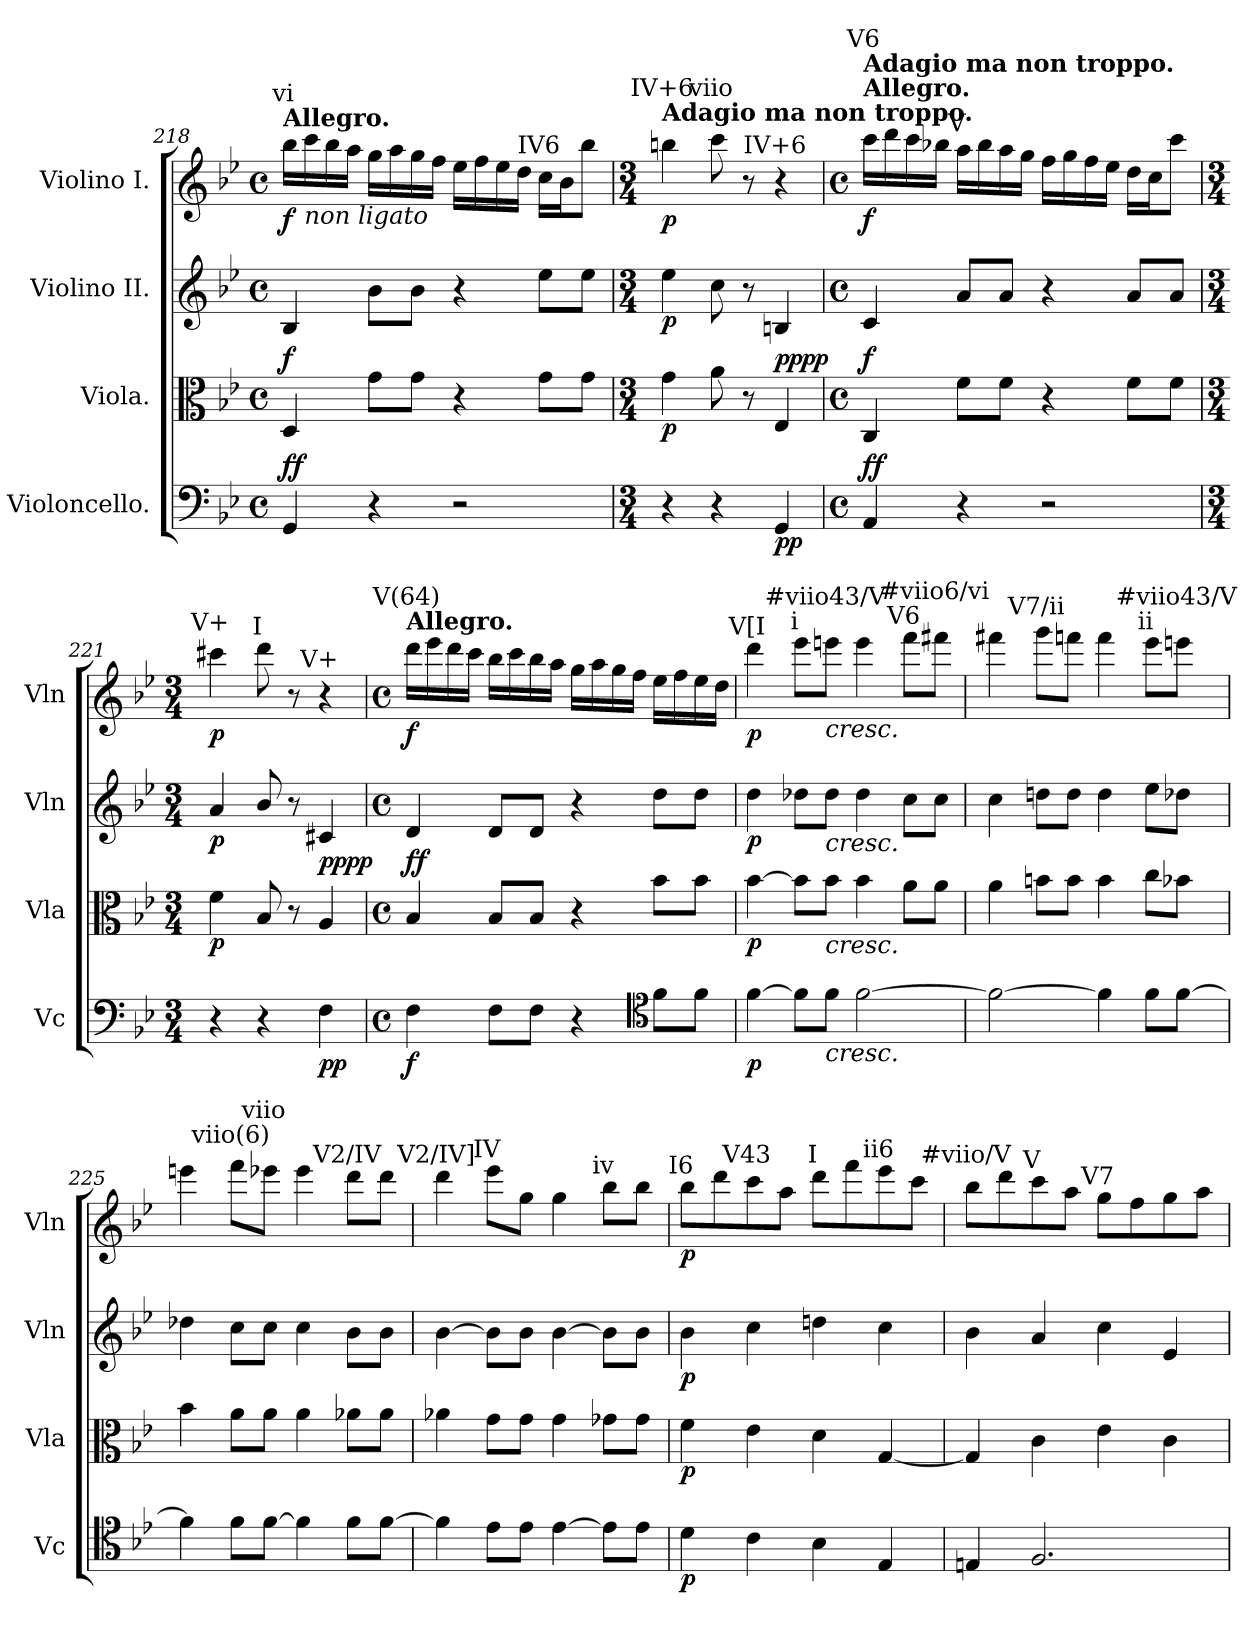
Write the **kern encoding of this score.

**kern	**dynam	**kern	**dynam	**kern	**dynam	**kern	**dynam
*part4	*part4	*part3	*part3	*part2	*part2	*part1	*part1
*staff4	*staff4	*staff3	*staff3	*staff2	*staff2	*staff1	*staff1
*I"Violoncello.	*	*I"Viola.	*	*I"Violino II.	*	*I"Violino I.	*
*I'Vc	*	*I'Vla	*	*I'Vln	*	*I'Vln	*
!!LO:PB:g=z
*clefF4	*	*clefC3	*	*clefG2	*	*clefG2	*
*k[b-e-]	*	*k[b-e-]	*	*k[b-e-]	*	*k[b-e-]	*
*B-:	*	*B-:	*	*B-:	*	*B-:	*
*M4/4	*	*M4/4	*	*M4/4	*	*M4/4	*
*met(c)	*	*met(c)	*	*met(c)	*	*met(c)	*
=218	=218	=218	=218	=218	=218	=218	=218
!	!	!	!	!	!	!LO:TX:a:B:t=Allegro.	!
!	!	!	!	!	!	!LO:TX:a:cj:t=vi	!
!	!LO:DY:b	!	!	!	!	!	!
!	!LO:DY:n=1:a	!	!LO:DY:a	!	!	!	!LO:DY:b
4GG/	f f	4D/	f	4B-/	.	16bb-\LL	f
!	!	!	!	!	!	!LO:TX:b:i:t=non ligato	!
.	.	.	.	.	.	16ccc\	.
.	.	.	.	.	.	16bb-\	.
.	.	.	.	.	.	16aa\JJ	.
4r	.	8g\L	.	8b-\L	.	16gg\LL	.
.	.	.	.	.	.	16aa\	.
.	.	8g\J	.	8b-\J	.	16gg\	.
.	.	.	.	.	.	16ff\JJ	.
2r	.	4r	.	4r	.	16ee-\LL	.
.	.	.	.	.	.	16ff\	.
.	.	.	.	.	.	16ee-\	.
.	.	.	.	.	.	16dd\JJ	.
!	!	!	!	!	!	!LO:TX:a:cj:t=IV6	!
.	.	8g\L	.	8ee-\L	.	16cc\LL	.
.	.	.	.	.	.	16b-\J	.
.	.	8g\J	.	8ee-\J	.	8bb-\J	.
!!LO:LB:g=z
=219	=219	=219	=219	=219	=219	=219	=219
*M3/4	*	*M3/4	*	*M3/4	*	*M3/4	*
!	!	!	!	!	!	!LO:TX:a:B:t=Adagio ma non troppo.	!
!	!	!	!	!	!	!LO:TX:a:cj:t=IV+6	!
!	!	!	!LO:DY:b	!	!LO:DY:b	!	!LO:DY:b
4r	.	4g\	p	4ee-\	p	4bbn\	p
!	!	!	!	!	!	!LO:TX:a:cj:t=viio	!
4r	.	8a\	.	8cc\	.	8ccc\	.
.	.	8r	.	8r	.	8r	.
!	!	!	!	!	!	!LO:TX:a:cj:t=IV+6	!
!	!LO:DY:b	!	!LO:DY:a	!	!	!	!
!	!	!	!LO:DY:n=1:b	!	!	!	!
4GG/	pp	4E-/	pp pp	4Bn/	.	4r	.
=220	=220	=220	=220	=220	=220	=220	=220
*M4/4	*	*M4/4	*	*M4/4	*	*M4/4	*
*met(c)	*	*met(c)	*	*met(c)	*	*met(c)	*
!	!	!	!	!	!	!LO:TX:a:B:t=Allegro.	!
!	!	!	!	!	!	!LO:TX:a:B:t=Adagio ma non troppo.	!
!	!	!	!	!	!	!LO:TX:a:cj:t=V6	!
!	!LO:DY:b	!	!	!	!	!	!
!	!LO:DY:n=1:a	!	!LO:DY:a	!	!	!	!LO:DY:b
4AA/	f f	4C/	f	4c/	.	16ccc\LL	f
.	.	.	.	.	.	16ddd\	.
.	.	.	.	.	.	16ccc\	.
.	.	.	.	.	.	16bb-X\JJ	.
!	!	!	!	!	!	!LO:TX:a:cj:t=V	!
4r	.	8f\L	.	8a/L	.	16aa\LL	.
.	.	.	.	.	.	16bb-\	.
.	.	8f\J	.	8a/J	.	16aa\	.
.	.	.	.	.	.	16gg\JJ	.
2r	.	4r	.	4r	.	16ff\LL	.
.	.	.	.	.	.	16gg\	.
.	.	.	.	.	.	16ff\	.
.	.	.	.	.	.	16ee-\JJ	.
.	.	8f\L	.	8a/L	.	16dd\LL	.
.	.	.	.	.	.	16cc\J	.
.	.	8f\J	.	8a/J	.	8ccc\J	.
=221	=221	=221	=221	=221	=221	=221	=221
*M3/4	*	*M3/4	*	*M3/4	*	*M3/4	*
!	!	!	!	!	!	!LO:TX:a:cj:t=V+	!
!	!	!	!LO:DY:b	!	!LO:DY:b	!	!LO:DY:b
4r	.	4f\	p	4a/	p	4ccc#X\	p
!	!	!	!	!	!	!LO:TX:a:cj:t=I	!
4r	.	8B-/	.	8b-/	.	8ddd\	.
.	.	8r	.	8r	.	8r	.
!	!	!	!	!	!	!LO:TX:a:cj:t=V+	!
!	!LO:DY:b	!	!LO:DY:b	!	!	!	!
!	!	!	!LO:DY:n=1:a	!	!	!	!
4F\	pp	4A/	pp pp	4c#X/	.	4r	.
!!LO:PB:g=z
=222	=222	=222	=222	=222	=222	=222	=222
*M4/4	*	*M4/4	*	*M4/4	*	*M4/4	*
*met(c)	*	*met(c)	*	*met(c)	*	*met(c)	*
!	!	!	!	!	!	!LO:TX:a:B:t=Allegro.	!
!	!	!	!	!	!	!LO:TX:a:cj:t=V(64)	!
!	!LO:DY:b	!	!LO:DY:a	!	!	!	!
!	!	!	!LO:DY:n=1:b	!	!	!	!LO:DY:b
4F\	f	4B-/	f f	4d/	.	16ddd\LL	f
.	.	.	.	.	.	16eee-\	.
.	.	.	.	.	.	16ddd\	.
.	.	.	.	.	.	16ccc\JJ	.
8F\L	.	8B-/L	.	8d/L	.	16bb-\LL	.
.	.	.	.	.	.	16ccc\	.
8F\J	.	8B-/J	.	8d/J	.	16bb-\	.
.	.	.	.	.	.	16aa\JJ	.
4r	.	4r	.	4r	.	16gg\LL	.
.	.	.	.	.	.	16aa\	.
.	.	.	.	.	.	16gg\	.
.	.	.	.	.	.	16ff\JJ	.
*clefC4	*	*	*	*	*	*	*
8f\L	.	8b-\L	.	8dd\L	.	16ee-\LL	.
.	.	.	.	.	.	16ff\	.
8f\J	.	8b-\J	.	8dd\J	.	16ee-\	.
.	.	.	.	.	.	16dd\JJ	.
=223	=223	=223	=223	=223	=223	=223	=223
!	!	!	!	!	!	!LO:TX:a:cj:t=V[I	!
!	!LO:DY:b	!	!LO:DY:b	!	!LO:DY:b	!	!LO:DY:b
[4f\	p	[4b-\	p	4dd\	p	4ddd\	p
!	!	!	!	!	!	!LO:TX:a:cj:t=i	!
8f\L]	.	8b-\L]	.	8dd-X\L	.	8eee-\L	.
!	!	!	!	!	!	!LO:TX:a:cj:t=#viio43/V	!
!	!	!	!	!	!	!LO:TX:b:i:t=cresc.	!
!	!	!	!	!LO:TX:b:i:t=cresc.	!	!	!
!	!	!LO:TX:b:i:t=cresc.	!	!	!	!	!
!LO:TX:b:i:t=cresc.	!	!	!	!	!	!	!
8f\J	.	8b-\J	.	8dd-\J	.	8eeen\J	.
[2f\	.	4b-\	.	4dd-\	.	4eee\	.
!	!	!	!	!	!	!LO:TX:a:cj:t=V6	!
.	.	8a\L	.	8cc\L	.	8fff\L	.
!	!	!	!	!	!	!LO:TX:a:cj:t=#viio6/vi	!
.	.	8a\J	.	8cc\J	.	8fff#X\J	.
=224	=224	=224	=224	=224	=224	=224	=224
2f\_	.	4a\	.	4cc\	.	4fff#X\	.
!	!	!	!	!	!	!LO:TX:a:cj:t=V7/ii	!
.	.	8bn\L	.	8ddn\L	.	8ggg\L	.
.	.	8b\J	.	8dd\J	.	8fffn\J	.
4f\]	.	4b\	.	4dd\	.	4fff\	.
!	!	!	!	!	!	!LO:TX:a:cj:t=ii	!
8f\L	.	8cc\L	.	8ee-\L	.	8eee-\L	.
!	!	!	!	!	!	!LO:TX:a:cj:t=#viio43/V	!
[8f\J	.	8b-X\J	.	8dd-X\J	.	8eeen\J	.
!!LO:LB:g=z
=225	=225	=225	=225	=225	=225	=225	=225
4f\]	.	4b-\	.	4dd-X\	.	4eeen\	.
!	!	!	!	!	!	!LO:TX:a:cj:t=viio(6)	!
8f\L	.	8a\L	.	8cc\L	.	8fff\L	.
!	!	!	!	!	!	!LO:TX:a:cj:t=viio	!
[8f\J	.	8a\J	.	8cc\J	.	8eee-X\J	.
4f\]	.	4a\	.	4cc\	.	4eee-\	.
!	!	!	!	!	!	!LO:TX:a:cj:t=V2/IV	!
8f\L	.	8a-X\L	.	8b-\L	.	8ddd\L	.
[8f\J	.	8a-\J	.	8b-\J	.	8ddd\J	.
=226	=226	=226	=226	=226	=226	=226	=226
!	!	!	!	!	!	!LO:TX:a:cj:t=V2/IV]	!
4f\]	.	4a-X\	.	[4b-\	.	4ddd\	.
!	!	!	!	!	!	!LO:TX:a:cj:t=IV	!
8e-\L	.	8g\L	.	8b-\L]	.	8eee-\L	.
8e-\J	.	8g\J	.	8b-\J	.	8gg\J	.
[4e-\	.	4g\	.	[4b-\	.	4gg\	.
!	!	!	!	!	!	!LO:TX:a:cj:t=iv	!
8e-\L]	.	8g-X\L	.	8b-\L]	.	8bb-\L	.
8e-\J	.	8g-\J	.	8b-\J	.	8bb-\J	.
!!LO:LB:g=z
=227	=227	=227	=227	=227	=227	=227	=227
!	!	!	!	!	!	!LO:TX:a:cj:t=I6	!
!	!LO:DY:b	!	!LO:DY:b	!	!LO:DY:b	!	!LO:DY:b
4d\	p	4f\	p	4b-\	p	8bb-\L	p
.	.	.	.	.	.	8ddd\	.
!	!	!	!	!	!	!LO:TX:a:cj:t=V43	!
4c\	.	4e-\	.	4cc\	.	8ccc\	.
.	.	.	.	.	.	8aa\J	.
!	!	!	!	!	!	!LO:TX:a:cj:t=I	!
4B-\	.	4d\	.	4ddn\	.	8ddd\L	.
.	.	.	.	.	.	8fff\	.
!	!	!	!	!	!	!LO:TX:a:cj:t=ii6	!
4E-/	.	[4G/	.	4cc\	.	8eee-\	.
.	.	.	.	.	.	8ccc\J	.
=228	=228	=228	=228	=228	=228	=228	=228
!	!	!	!	!	!	!LO:TX:a:cj:t=#viio/V	!
4En/	.	4G/]	.	4b-\	.	8bb-\L	.
.	.	.	.	.	.	8ddd\	.
!	!	!	!	!	!	!LO:TX:a:cj:t=V	!
2.F/	.	4c\	.	4a/	.	8ccc\	.
.	.	.	.	.	.	8aa\J	.
!	!	!	!	!	!	!LO:TX:a:cj:t=V7	!
.	.	4e-\	.	4cc\	.	8gg\L	.
.	.	.	.	.	.	8ff\	.
.	.	4c\	.	4e-/	.	8gg\	.
.	.	.	.	.	.	8aa\J	.
=	=	=	=	=	=	=	=
*-	*-	*-	*-	*-	*-	*-	*-
